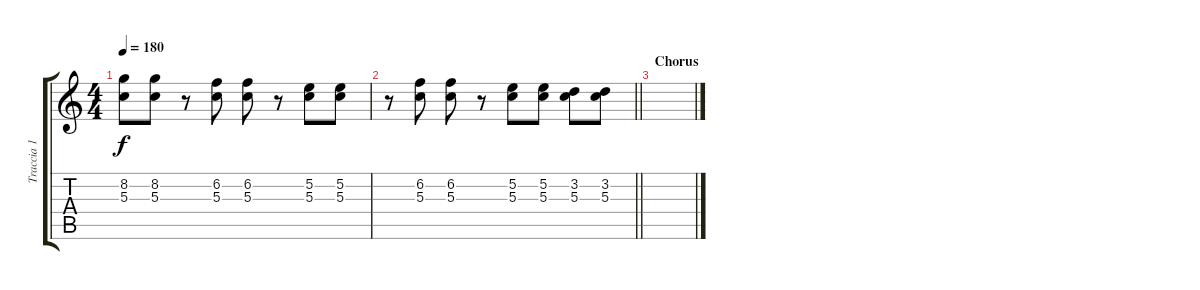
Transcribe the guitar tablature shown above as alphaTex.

\track ("Traccia 1" "Traccia 1") {instrument distortionguitar}
\staff {score tabs}
\tuning (E4 B3 G3 D3 A2 D2) {hide}
\ts (4 4)
\tempo 180
\clef g2
\ks c
(8.2 5.3).8{dy f} (8.2 5.3).8 r.8 (6.2 5.3).8 (6.2 5.3).8 r.8 (5.2 5.3).8 (5.2 5.3).8 |
\barLineRight lightlight
r.8 (6.2 5.3).8 (6.2 5.3).8 r.8 (5.2 5.3).8 (5.2 5.3).8 (3.2 5.3).8 (3.2 5.3).8 |
\section ("" "Chorus")
